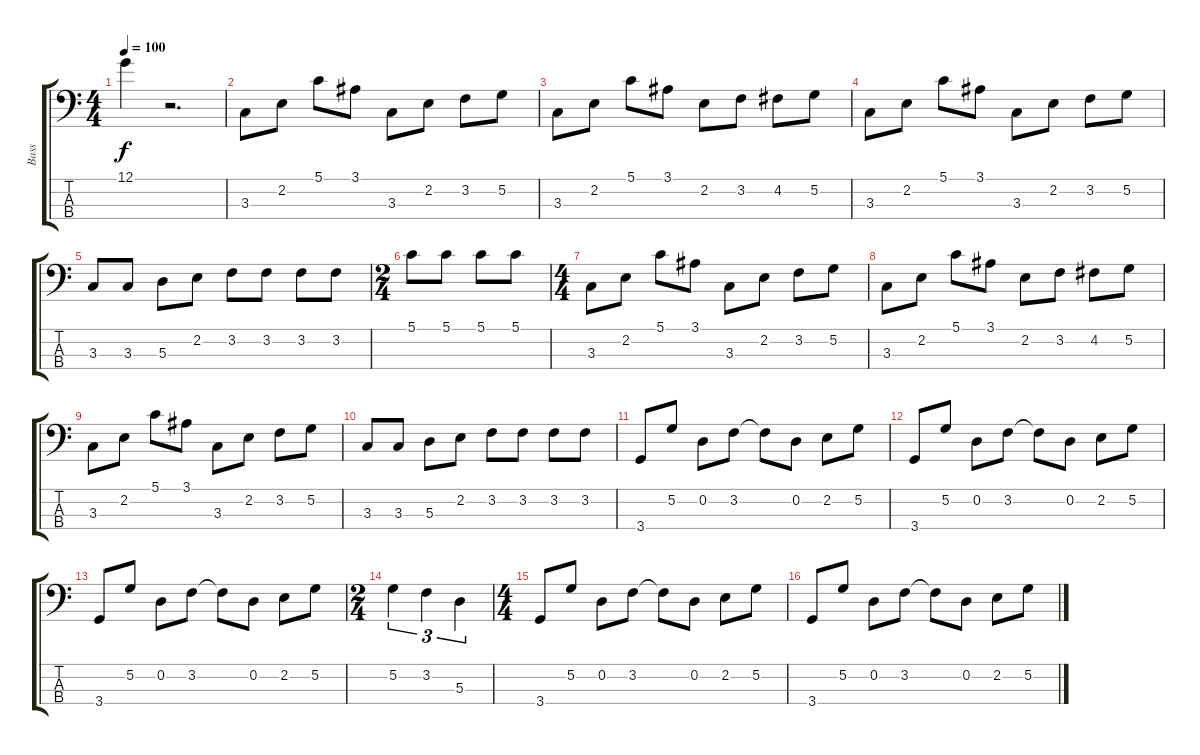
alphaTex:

\track ("Bass" "Bass") {instrument electricbassfinger}
\staff {score tabs}
\tuning (G2 D2 A1 E1) {hide}
\ts (4 4)
\tempo 100
\clef f4
\ks c
12.1.4{dy f} r.2{d} |
3.3.8 2.2.8 5.1.8 3.1.8 3.3.8 2.2.8 3.2.8 5.2.8 |
3.3.8 2.2.8 5.1.8 3.1.8 2.2.8 3.2.8 4.2.8 5.2.8 |
3.3.8 2.2.8 5.1.8 3.1.8 3.3.8 2.2.8 3.2.8 5.2.8 |
3.3.8 3.3.8 5.3.8 2.2.8 3.2.8 3.2.8 3.2.8 3.2.8 |
\ts (2 4)
5.1.8 5.1.8 5.1.8 5.1.8 |
\ts (4 4)
3.3.8 2.2.8 5.1.8 3.1.8 3.3.8 2.2.8 3.2.8 5.2.8 |
3.3.8 2.2.8 5.1.8 3.1.8 2.2.8 3.2.8 4.2.8 5.2.8 |
3.3.8 2.2.8 5.1.8 3.1.8 3.3.8 2.2.8 3.2.8 5.2.8 |
3.3.8 3.3.8 5.3.8 2.2.8 3.2.8 3.2.8 3.2.8 3.2.8 |
3.4.8 5.2.8 0.2.8 3.2.8 3.2{t}.8 0.2.8 2.2.8 5.2.8 |
3.4.8 5.2.8 0.2.8 3.2.8 3.2{t}.8 0.2.8 2.2.8 5.2.8 |
3.4.8 5.2.8 0.2.8 3.2.8 3.2{t}.8 0.2.8 2.2.8 5.2.8 |
\ts (2 4)
5.2.4{tu (3 2)} 3.2.4{tu (3 2)} 5.3.4{tu (3 2)} |
\ts (4 4)
3.4.8 5.2.8 0.2.8 3.2.8 3.2{t}.8 0.2.8 2.2.8 5.2.8 |
3.4.8 5.2.8 0.2.8 3.2.8 3.2{t}.8 0.2.8 2.2.8 5.2.8
